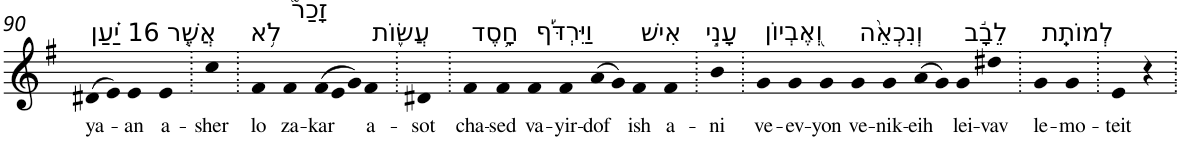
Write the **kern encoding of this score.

**kern	**text
*part1	*part1
*staff1	*staff1
*I"Piano	*
*I'Pno	*
!!LO:PB:g=z
*clefG2	*
*k[f#]	*
*G:	*
=90	=90
!LO:TX:a:t=16 יַ֗עַן	!
!	!LO:LY:b
(>8d#X	ya-
8e)	.
!	!LO:LY:b
4e	-an
!LO:TX:a:t=אֲשֶׁ֤ר	!
!	!LO:LY:b
4e	a-
=91.	=91.
!	!LO:LY:b
4cc	-sher
=92.	=92.
!LO:TX:a:t=לֹ֥א	!
!	!LO:LY:b
4f#	lo
!LO:TX:a:t=זָכַר֮	!
!	!LO:LY:b
4f#	za-
*Xtuplet	*
!	!LO:LY:b
(>12f#	-kar
12e	.
12g)	.
!LO:TX:a:t=עֲשׂ֪וֹת	!
!	!LO:LY:b
4f#	a-
=93.	=93.
!	!LO:LY:b
4d#X	-sot
=94.	=94.
!LO:TX:a:t=חָ֥סֶד	!
!	!LO:LY:b
4f#	cha-
!	!LO:LY:b
4f#	-sed
!LO:TX:a:t=וַיִּרְדֹּ֡ף	!
!	!LO:LY:b
4f#	va-
!	!LO:LY:b
4f#	-yir-
!	!LO:LY:b
(>8a	-dof
8g)	.
!LO:TX:a:t=אִישׁ	!
!	!LO:LY:b
4f#	ish
!LO:TX:a:t=עָנִ֣י	!
!	!LO:LY:b
4f#	a-
=95.	=95.
!	!LO:LY:b
4b	-ni
=96.	=96.
!LO:TX:a:t=וְ֭אֶבְיוֹן	!
!	!LO:LY:b
4g	ve-
!	!LO:LY:b
4g	-ev-
!	!LO:LY:b
4g	-yon
!LO:TX:a:t=וְנִכְאֵ֨ה	!
!	!LO:LY:b
4g	ve-
!	!LO:LY:b
4g	-nik-
!	!LO:LY:b
(>8a	-eih
8g)	.
!LO:TX:a:t=לֵבָ֬ב	!
!	!LO:LY:b
4g	lei-
!	!LO:LY:b
4dd#X	-vav
=97.	=97.
!LO:TX:a:t=לְמוֹתֵֽת	!
!	!LO:LY:b
4g	le-
!	!LO:LY:b
4g	-mo-
=98.	=98.
!	!LO:LY:b
4e	-teit
4r	.
=.	=.
*-	*-
